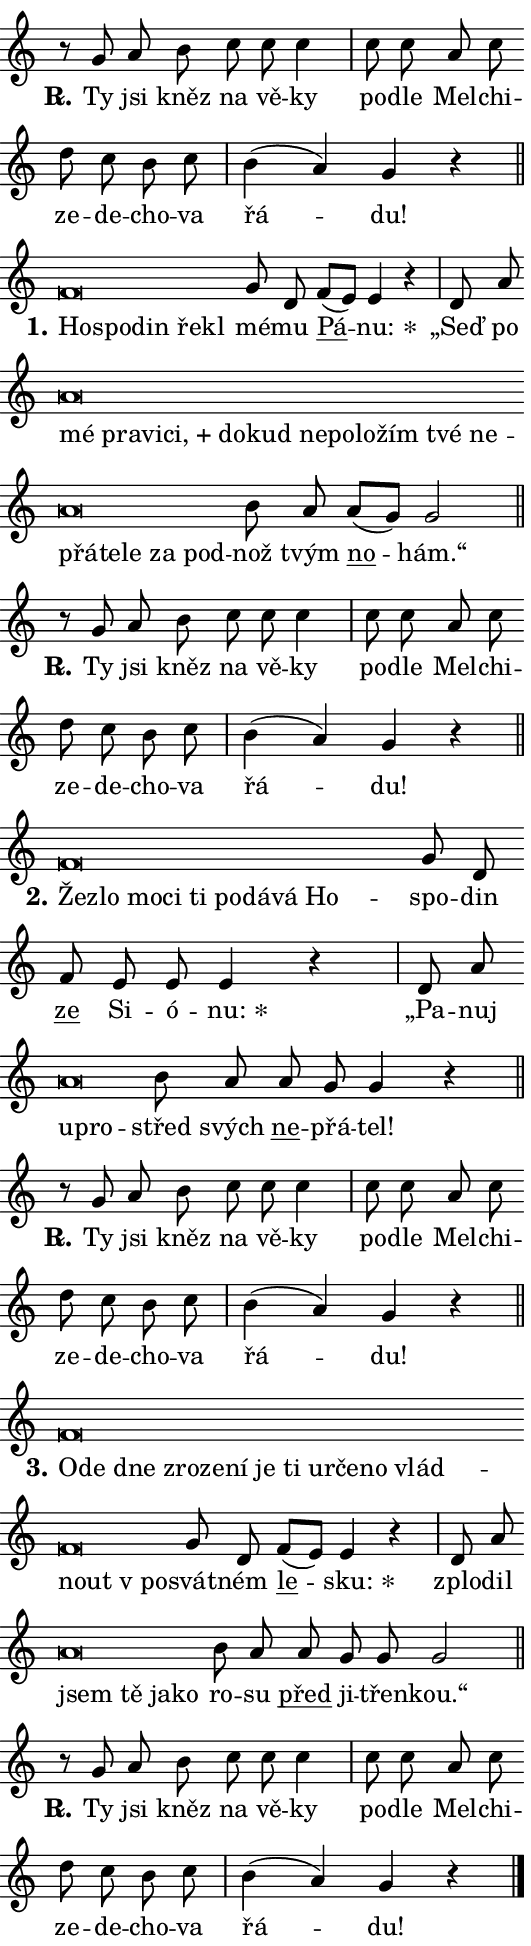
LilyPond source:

\version "2.24.0"
\header { tagline = "" }
\paper {
  indent = 0\cm
  top-margin = 0\cm
  right-margin = 0.13\cm % to fit lyric hyphens
  bottom-margin = 0\cm
  left-margin = 0\cm
  paper-width = 9\cm
  page-breaking = #ly:one-page-breaking
  system-system-spacing.basic-distance = #11
  score-system-spacing.basic-distance = #11
  ragged-last = ##f
}


%% Author: Thomas Morley
%% https://lists.gnu.org/archive/html/lilypond-user/2020-05/msg00002.html
#(define (line-position grob)
"Returns position of @var[grob} in current system:
   @code{'start}, if at first time-step
   @code{'end}, if at last time-step
   @code{'middle} otherwise
"
  (let* ((col (ly:item-get-column grob))
         (ln (ly:grob-object col 'left-neighbor))
         (rn (ly:grob-object col 'right-neighbor))
         (col-to-check-left (if (ly:grob? ln) ln col))
         (col-to-check-right (if (ly:grob? rn) rn col))
         (break-dir-left
           (and
             (ly:grob-property col-to-check-left 'non-musical #f)
             (ly:item-break-dir col-to-check-left)))
         (break-dir-right
           (and
             (ly:grob-property col-to-check-right 'non-musical #f)
             (ly:item-break-dir col-to-check-right))))
        (cond ((eqv? 1 break-dir-left) 'start)
              ((eqv? -1 break-dir-right) 'end)
              (else 'middle))))

#(define (tranparent-at-line-position vctor)
  (lambda (grob)
  "Relying on @code{line-position} select the relevant enry from @var{vctor}.
Used to determine transparency,"
    (case (line-position grob)
      ((end) (not (vector-ref vctor 0)))
      ((middle) (not (vector-ref vctor 1)))
      ((start) (not (vector-ref vctor 2))))))

noteHeadBreakVisibility =
#(define-music-function (break-visibility)(vector?)
"Makes @code{NoteHead}s transparent relying on @var{break-visibility}"
#{
  \override NoteHead.transparent =
    #(tranparent-at-line-position break-visibility)
#})

#(define delete-ledgers-for-transparent-note-heads
  (lambda (grob)
    "Reads whether a @code{NoteHead} is transparent.
If so this @code{NoteHead} is removed from @code{'note-heads} from
@var{grob}, which is supposed to be @code{LedgerLineSpanner}.
As a result ledgers are not printed for this @code{NoteHead}"
    (let* ((nhds-array (ly:grob-object grob 'note-heads))
           (nhds-list
             (if (ly:grob-array? nhds-array)
                 (ly:grob-array->list nhds-array)
                 '()))
           ;; Relies on the transparent-property being done before
           ;; Staff.LedgerLineSpanner.after-line-breaking is executed.
           ;; This is fragile ...
           (to-keep
             (remove
               (lambda (nhd)
                 (ly:grob-property nhd 'transparent #f))
               nhds-list)))
      ;; TODO find a better method to iterate over grob-arrays, similiar
      ;; to filter/remove etc for lists
      ;; For now rebuilt from scratch
      (set! (ly:grob-object grob 'note-heads)  '())
      (for-each
        (lambda (nhd)
          (ly:pointer-group-interface::add-grob grob 'note-heads nhd))
        to-keep))))

squashNotes = {
  \override NoteHead.X-extent = #'(-0.2 . 0.2)
  \override NoteHead.Y-extent = #'(-0.75 . 0)
  \override NoteHead.stencil =
    #(lambda (grob)
       (let ((pos (ly:grob-property grob 'staff-position)))
         (begin
           (if (< pos -7) (display "ERROR: Lower brevis then expected\n") (display ""))
           (if (<= pos -6) ly:text-interface::print ly:note-head::print))))
}
unSquashNotes = {
  \revert NoteHead.X-extent
  \revert NoteHead.Y-extent
  \revert NoteHead.stencil
}

hideNotes = \noteHeadBreakVisibility #begin-of-line-visible
unHideNotes = \noteHeadBreakVisibility #all-visible

% work-around for resetting accidentals
% https://lilypond.org/doc/v2.23/Documentation/notation/displaying-rhythms#unmetered-music
cadenzaMeasure = {
  \cadenzaOff
  \partial 1024 s1024
  \cadenzaOn
}

#(define-markup-command (accent layout props text) (markup?)
  "Underline accented syllable"
  (interpret-markup layout props
    #{\markup \override #'(offset . 4.3) \underline { #text }#}))

responsum = \markup \concat {
  "R" \hspace #-1.05 \path #0.1 #'((moveto 0 0.07) (lineto 0.9 0.8)) \hspace #0.05 "."
}

spaceSize = #0.6828661417322834 % exact space size for TeX Gyre Schola

\layout {
  \context {
    \Staff
    \remove "Time_signature_engraver"
    \override LedgerLineSpanner.after-line-breaking = #delete-ledgers-for-transparent-note-heads
  }
  \context {
    \Lyrics {
      \override LyricSpace.minimum-distance = \spaceSize
      \override LyricText.font-name = #"TeX Gyre Schola"
      \override LyricText.font-size = 1
      \override StanzaNumber.font-name = #"TeX Gyre Schola Bold"
      \override StanzaNumber.font-size = 1
    }
  }
  \context {
    \Score 
    \override NoteHead.text =
      #(lambda (grob) 
        (let ((pos (ly:grob-property grob 'staff-position)))
          #{\markup {
            \combine
              \halign #-0.55 \raise #(if (= pos -6) 0 0.5) \override #'(thickness . 2) \draw-line #'(3.2 . 0)
              \musicglyph "noteheads.sM1"
          }#}))
  }
}

% magnetic-lyrics.ily
%
%   written by
%     Jean Abou Samra <jean@abou-samra.fr>
%     Werner Lemberg <wl@gnu.org>
%
%   adapted by
%     Jiri Hon <jiri.hon@gmail.com>
%
% Version 2022-Apr-15

% https://www.mail-archive.com/lilypond-user@gnu.org/msg149350.html

#(define (Left_hyphen_pointer_engraver context)
   "Collect syllable-hyphen-syllable occurrences in lyrics and store
them in properties.  This engraver only looks to the left.  For
example, if the lyrics input is @code{foo -- bar}, it does the
following.

@itemize @bullet
@item
Set the @code{text} property of the @code{LyricHyphen} grob between
@q{foo} and @q{bar} to @code{foo}.

@item
Set the @code{left-hyphen} property of the @code{LyricText} grob with
text @q{foo} to the @code{LyricHyphen} grob between @q{foo} and
@q{bar}.
@end itemize

Use this auxiliary engraver in combination with the
@code{lyric-@/text::@/apply-@/magnetic-@/offset!} hook."
   (let ((hyphen #f)
         (text #f))
     (make-engraver
      (acknowledgers
       ((lyric-syllable-interface engraver grob source-engraver)
        (set! text grob)))
      (end-acknowledgers
       ((lyric-hyphen-interface engraver grob source-engraver)
        ;(when (not (grob::has-interface grob 'lyric-space-interface))
          (set! hyphen grob)));)
      ((stop-translation-timestep engraver)
       (when (and text hyphen)
         (ly:grob-set-object! text 'left-hyphen hyphen))
       (set! text #f)
       (set! hyphen #f)))))

#(define (lyric-text::apply-magnetic-offset! grob)
   "If the space between two syllables is less than the value in
property @code{LyricText@/.details@/.squash-threshold}, move the right
syllable to the left so that it gets concatenated with the left
syllable.

Use this function as a hook for
@code{LyricText@/.after-@/line-@/breaking} if the
@code{Left_@/hyphen_@/pointer_@/engraver} is active."
   (let ((hyphen (ly:grob-object grob 'left-hyphen #f)))
     (when hyphen
       (let ((left-text (ly:spanner-bound hyphen LEFT)))
         (when (grob::has-interface left-text 'lyric-syllable-interface)
           (let* ((common (ly:grob-common-refpoint grob left-text X))
                  (this-x-ext (ly:grob-extent grob common X))
                  (left-x-ext
                   (begin
                     ;; Trigger magnetism for left-text.
                     (ly:grob-property left-text 'after-line-breaking)
                     (ly:grob-extent left-text common X)))
                  ;; `delta` is the gap width between two syllables.
                  (delta (- (interval-start this-x-ext)
                            (interval-end left-x-ext)))
                  (details (ly:grob-property grob 'details))
                  (threshold (assoc-get 'squash-threshold details 0.2)))
             (when (< delta threshold)
               (let* (;; We have to manipulate the input text so that
                      ;; ligatures crossing syllable boundaries are not
                      ;; disabled.  For languages based on the Latin
                      ;; script this is essentially a beautification.
                      ;; However, for non-Western scripts it can be a
                      ;; necessity.
                      (lt (ly:grob-property left-text 'text))
                      (rt (ly:grob-property grob 'text))
                      (is-space (grob::has-interface hyphen 'lyric-space-interface))
                      (space (if is-space " " ""))
                      (extra-delta (if is-space spaceSize 0))
                      ;; Append new syllable.
                      (ltrt-space (if (and (string? lt) (string? rt))
                                (string-append lt space rt)
                                (make-concat-markup (list lt space rt))))
                      ;; Right-align `ltrt` to the right side.
                      (ltrt-space-markup (grob-interpret-markup
                               grob
                               (make-translate-markup
                                (cons (interval-length this-x-ext) 0)
                                (make-right-align-markup ltrt-space)))))
                 (begin
                   ;; Don't print `left-text`.
                   (ly:grob-set-property! left-text 'stencil #f)
                   ;; Set text and stencil (which holds all collected
                   ;; syllables so far) and shift it to the left.
                   (ly:grob-set-property! grob 'text ltrt-space)
                   (ly:grob-set-property! grob 'stencil ltrt-space-markup)
                   (ly:grob-translate-axis! grob (- (- delta extra-delta)) X))))))))))


#(define (lyric-hyphen::displace-bounds-first grob)
   ;; Make very sure this callback isn't triggered too early.
   (let ((left (ly:spanner-bound grob LEFT))
         (right (ly:spanner-bound grob RIGHT)))
     (ly:grob-property left 'after-line-breaking)
     (ly:grob-property right 'after-line-breaking)
     (ly:lyric-hyphen::print grob)))

squashThreshold = #0.4

\layout {
  \context {
    \Lyrics
    \consists #Left_hyphen_pointer_engraver
    \override LyricText.after-line-breaking =
      #lyric-text::apply-magnetic-offset!
    \override LyricHyphen.stencil = #lyric-hyphen::displace-bounds-first
    \override LyricText.details.squash-threshold = \squashThreshold
    \override LyricHyphen.minimum-distance = 0
    \override LyricHyphen.minimum-length = \squashThreshold
  }
}

squashText = \override LyricText.details.squash-threshold = 9999
unSquashText = \override LyricText.details.squash-threshold = \squashThreshold

leftText = \override LyricText.self-alignment-X = #LEFT
unLeftText = \revert LyricText.self-alignment-X

starOffset = #(lambda (grob) 
                (let ((x_offset (ly:self-alignment-interface::aligned-on-x-parent grob)))
                  (if (= x_offset 0) 0 (+ x_offset 1.2))))

star = #(define-music-function (syllable)(string?)
"Append star separator at the end of a syllable"
#{
  \once \override LyricText.X-offset = #starOffset
  \lyricmode { \markup {
    #syllable
    \override #'((font-name . "TeX Gyre Schola Bold")) \hspace #0.2 \lower #0.65 \larger "*"
  } }
#})

starAccent = #(define-music-function (syllable)(string?)
"Append star separator at the end of a syllable and make accent"
#{
  \once \override LyricText.X-offset = #starOffset
  \lyricmode { \markup {
    \accent #syllable
    \override #'((font-name . "TeX Gyre Schola Bold")) \hspace #0.2 \lower #0.65 \larger "*"
  } }
#})

breath = #(define-music-function (syllable)(string?)
"Append breathing indicator at the end of a syllable"
#{
  \lyricmode { \markup { #syllable "+" } }
#})

optionalBreath = #(define-music-function (syllable)(string?)
"Append optional breathing indicator at the end of a syllable"
#{
  \lyricmode { \markup { #syllable "(+)" } }
#})


\score {
    <<
        \new Voice = "melody" { \cadenzaOn \key c \major \relative { r8 g' a b c c c4 \cadenzaMeasure \bar "|" c8 c a c \bar "" d c b c \cadenzaMeasure \bar "|" b4( a) g r \cadenzaMeasure \bar "||" \break } }
        \new Lyrics \lyricsto "melody" { \lyricmode { \set stanza = \responsum
Ty jsi kněz na vě -- ky po -- dle Mel -- chi -- ze -- de -- cho -- va řá -- du! } }
    >>
    \layout {}
}

\score {
    <<
        \new Voice = "melody" { \cadenzaOn \key c \major \relative { \squashNotes f'\breve*1/16 \hideNotes \breve*1/16 \bar "" \breve*1/16 \bar "" \breve*1/16 \breve*1/16 \bar "" \unHideNotes \unSquashNotes g8 d \bar "" f[( e)] e4 r \cadenzaMeasure \bar "|" d8 a' \bar "" \squashNotes a\breve*1/16 \hideNotes \breve*1/16 \bar "" \breve*1/16 \bar "" \breve*1/16 \bar "" \breve*1/16 \bar "" \breve*1/16 \bar "" \breve*1/16 \bar "" \breve*1/16 \bar "" \breve*1/16 \bar "" \breve*1/16 \bar "" \breve*1/16 \bar "" \breve*1/16 \bar "" \breve*1/16 \bar "" \breve*1/16 \bar "" \breve*1/16 \bar "" \breve*1/16 \breve*1/16 \bar "" \unHideNotes \unSquashNotes b8 a \bar "" a[( g)] g2 \cadenzaMeasure \bar "||" \break } }
        \new Lyrics \lyricsto "melody" { \lyricmode { \set stanza = "1."
\leftText Ho -- \squashText spo -- din ře -- kl \unLeftText \unSquashText mé -- mu \markup \accent Pá -- \star nu: „Seď po \leftText mé \squashText pra -- vi -- \breath "ci," do -- kud ne -- po -- lo -- žím tvé ne -- přá -- te -- le za pod -- \unLeftText \unSquashText nož tvým \markup \accent no -- hám.“ } }
    >>
    \layout {}
}

\score {
    <<
        \new Voice = "melody" { \cadenzaOn \key c \major \relative { r8 g' a b c c c4 \cadenzaMeasure \bar "|" c8 c a c \bar "" d c b c \cadenzaMeasure \bar "|" b4( a) g r \cadenzaMeasure \bar "||" \break } }
        \new Lyrics \lyricsto "melody" { \lyricmode { \set stanza = \responsum
Ty jsi kněz na vě -- ky po -- dle Mel -- chi -- ze -- de -- cho -- va řá -- du! } }
    >>
    \layout {}
}

\score {
    <<
        \new Voice = "melody" { \cadenzaOn \key c \major \relative { \squashNotes f'\breve*1/16 \hideNotes \breve*1/16 \bar "" \breve*1/16 \bar "" \breve*1/16 \bar "" \breve*1/16 \bar "" \breve*1/16 \bar "" \breve*1/16 \bar "" \breve*1/16 \breve*1/16 \bar "" \unHideNotes \unSquashNotes g8 d \bar "" f e e e4 r \cadenzaMeasure \bar "|" d8 a' \bar "" \squashNotes a\breve*1/16 \hideNotes \breve*1/16 \bar "" \unHideNotes \unSquashNotes b8 a \bar "" a g g4 r \cadenzaMeasure \bar "||" \break } }
        \new Lyrics \lyricsto "melody" { \lyricmode { \set stanza = "2."
\leftText Žez -- \squashText lo mo -- ci ti po -- dá -- vá Ho -- \unLeftText \unSquashText spo -- din \markup \accent ze Si -- ó -- \star nu: „Pa -- nuj \leftText u -- \squashText pro -- \unLeftText \unSquashText střed svých \markup \accent ne -- přá -- tel! } }
    >>
    \layout {}
}

\score {
    <<
        \new Voice = "melody" { \cadenzaOn \key c \major \relative { r8 g' a b c c c4 \cadenzaMeasure \bar "|" c8 c a c \bar "" d c b c \cadenzaMeasure \bar "|" b4( a) g r \cadenzaMeasure \bar "||" \break } }
        \new Lyrics \lyricsto "melody" { \lyricmode { \set stanza = \responsum
Ty jsi kněz na vě -- ky po -- dle Mel -- chi -- ze -- de -- cho -- va řá -- du! } }
    >>
    \layout {}
}

\score {
    <<
        \new Voice = "melody" { \cadenzaOn \key c \major \relative { \squashNotes f'\breve*1/16 \hideNotes \breve*1/16 \bar "" \breve*1/16 \bar "" \breve*1/16 \bar "" \breve*1/16 \bar "" \breve*1/16 \bar "" \breve*1/16 \bar "" \breve*1/16 \bar "" \breve*1/16 \bar "" \breve*1/16 \bar "" \breve*1/16 \bar "" \breve*1/16 \bar "" \breve*1/16 \breve*1/16 \bar "" \unHideNotes \unSquashNotes g8 d \bar "" f[( e)] e4 r \cadenzaMeasure \bar "|" d8 a' \bar "" \squashNotes a\breve*1/16 \hideNotes \breve*1/16 \bar "" \breve*1/16 \breve*1/16 \bar "" \unHideNotes \unSquashNotes b8 a \bar "" a g g g2 \cadenzaMeasure \bar "||" \break } }
        \new Lyrics \lyricsto "melody" { \lyricmode { \set stanza = "3."
\leftText O -- \squashText de dne zro -- ze -- ní je ti ur -- če -- no vlád -- nout "v po" -- \unLeftText \unSquashText svát -- ném \markup \accent le -- \star sku: zplo -- dil \leftText jsem \squashText tě ja -- ko \unLeftText \unSquashText ro -- su \markup \accent před ji -- třen -- kou.“ } }
    >>
    \layout {}
}

\score {
    <<
        \new Voice = "melody" { \cadenzaOn \key c \major \relative { r8 g' a b c c c4 \cadenzaMeasure \bar "|" c8 c a c \bar "" d c b c \cadenzaMeasure \bar "|" b4( a) g r \cadenzaMeasure \bar "||" \break } \bar "|." }
        \new Lyrics \lyricsto "melody" { \lyricmode { \set stanza = \responsum
Ty jsi kněz na vě -- ky po -- dle Mel -- chi -- ze -- de -- cho -- va řá -- du! } }
    >>
    \layout {}
}
